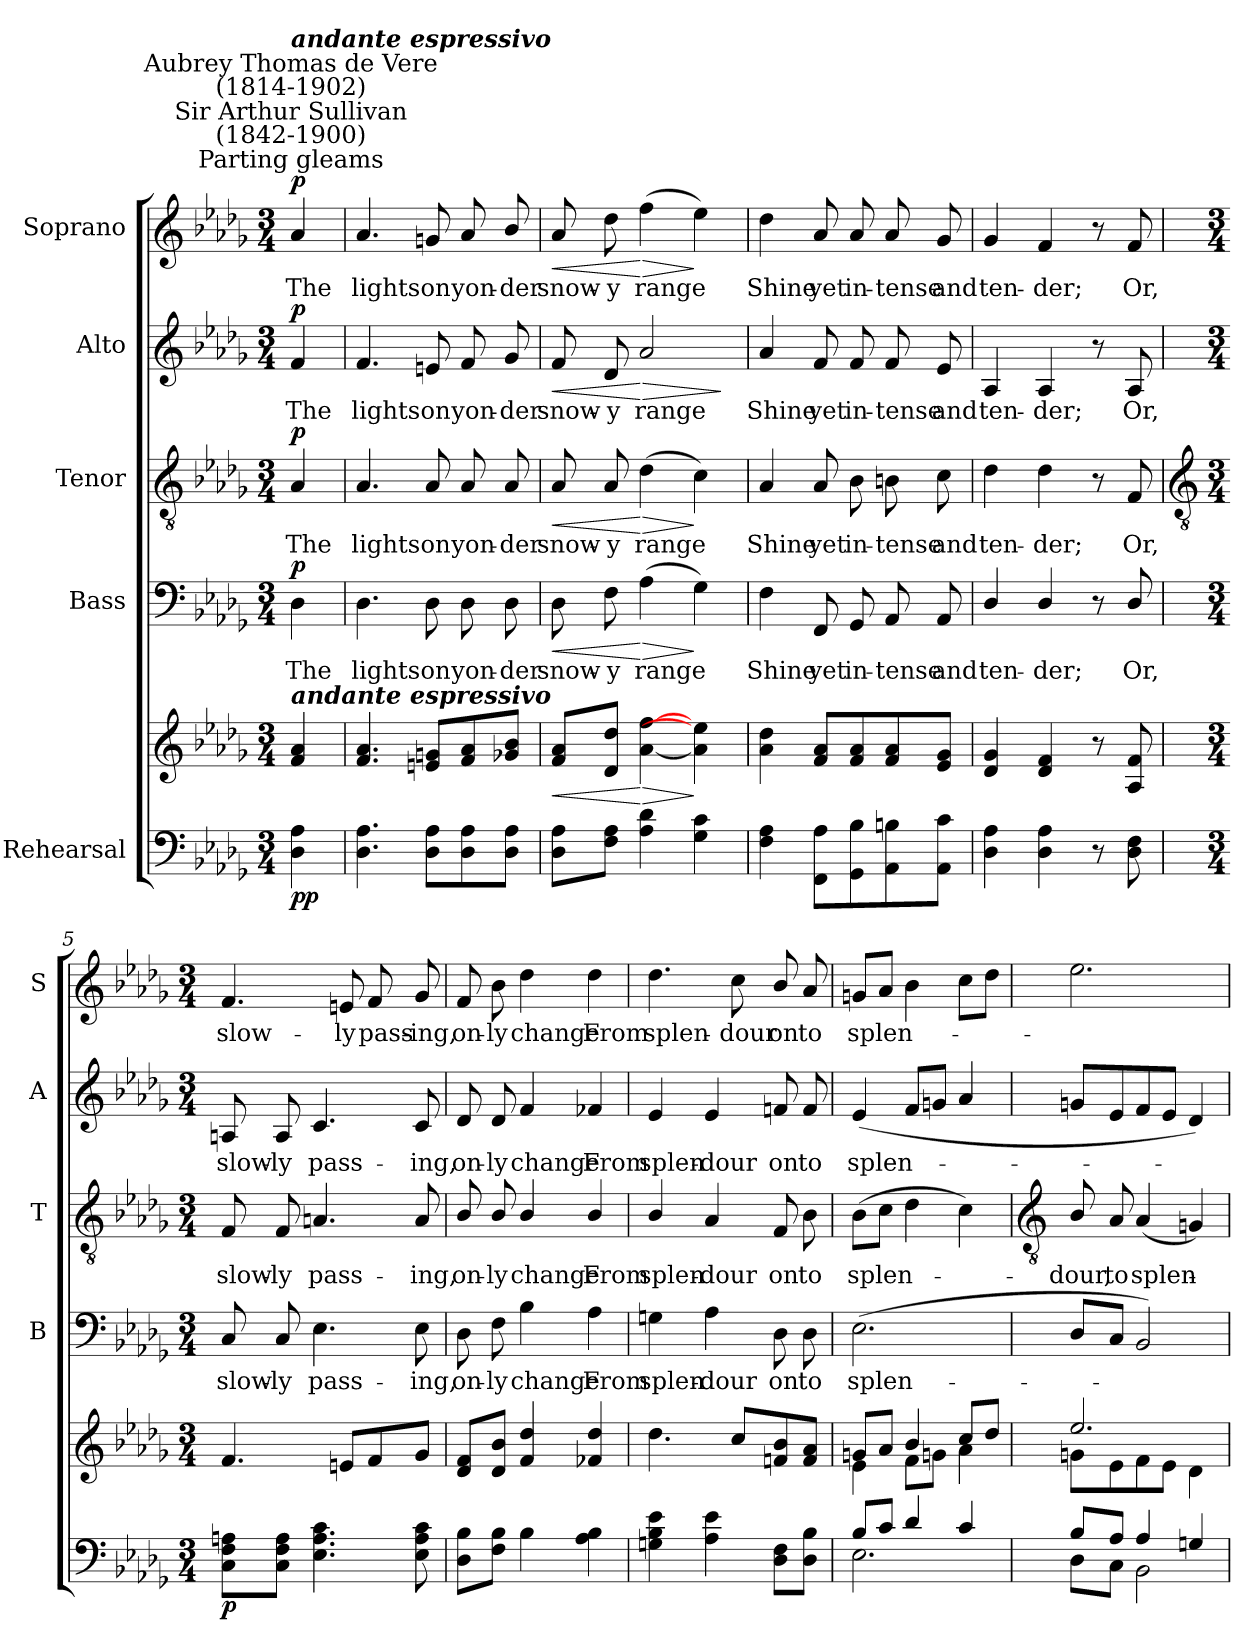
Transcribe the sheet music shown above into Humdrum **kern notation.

**kern	**kern	**dynam	**kern	**text	**dynam	**kern	**text	**dynam	**kern	**text	**dynam	**kern	**text	**dynam
*part5	*part5	*part5	*part4	*part4	*part4	*part3	*part3	*part3	*part2	*part2	*part2	*part1	*part1	*part1
*staff6	*staff5	*staff5/6	*staff4	*staff4	*staff4	*staff3	*staff3	*staff3	*staff2	*staff2	*staff2	*staff1	*staff1	*staff1
*I"Rehearsal	*	*	*I"Bass	*	*	*I"Tenor	*	*	*I"Alto	*	*	*I"Soprano	*	*
*	*	*	*I'B	*	*	*I'T	*	*	*I'A	*	*	*I'S	*	*
*clefF4	*clefG2	*	*clefF4	*	*	*clefGv2	*	*	*clefG2	*	*	*clefG2	*	*
*k[b-e-a-d-g-]	*k[b-e-a-d-g-]	*	*k[b-e-a-d-g-]	*	*	*k[b-e-a-d-g-]	*	*	*k[b-e-a-d-g-]	*	*	*k[b-e-a-d-g-]	*	*
*D-:	*D-:	*	*D-:	*	*	*D-:	*	*	*D-:	*	*	*D-:	*	*
*M3/4	*M3/4	*	*M3/4	*	*	*M3/4	*	*	*M3/4	*	*	*M3/4	*	*
*MM60	*MM60	*	*MM60	*	*	*MM60	*	*	*MM60	*	*	*MM60	*	*
=	=	=	=	=	=	=	=	=	=	=	=	=	=	=
!	!	!	!	!	!	!	!	!	!	!	!	!LO:TX:a:cj:t=Parting gleams	!	!
!	!	!	!	!	!	!	!	!	!	!	!	!LO:TX:a:cj:t=Sir Arthur Sullivan\n(1842-1900)	!	!
!	!	!	!	!	!	!	!	!	!	!	!	!LO:TX:a:cj:t=Aubrey Thomas de Vere\n(1814-1902)	!	!
!	!	!	!	!	!	!	!	!	!	!	!	!LO:TX:a:Bi:t=andante espressivo	!	!
!	!LO:TX:a:Bi:t=andante espressivo	!	!	!	!	!	!	!	!	!	!	!	!	!
!	!	!LO:DY:b=2	!	!LO:LY:b	!	!	!LO:LY:b	!	!	!LO:LY:b	!	!	!LO:LY:b	!
!	!	!LO:DY:n=1:b	!	!	!LO:DY:b	!	!	!LO:DY:b	!	!	!LO:DY:b	!	!	!LO:DY:b
4D- 4A-	4f 4a-	p p	4D-	The	p	4A-	The	p	4f	The	p	4a-	The	p
=1	=1	=1	=1	=1	=1	=1	=1	=1	=1	=1	=1	=1	=1	=1
!	!	!	!	!LO:LY:b	!	!	!LO:LY:b	!	!	!LO:LY:b	!	!	!LO:LY:b	!
4.D- 4.A-	4.f 4.a-	.	4.D-	lights	.	4.A-	lights	.	4.f	lights	.	4.a-	lights	.
!	!	!	!	!LO:LY:b	!	!	!LO:LY:b	!	!	!LO:LY:b	!	!	!LO:LY:b	!
8D- 8A-L	8en 8gnL	.	8D-	on	.	8A-	on	.	8en	on	.	8gn	on	.
!	!	!	!	!LO:LY:b	!	!	!LO:LY:b	!	!	!LO:LY:b	!	!	!LO:LY:b	!
8D- 8A-	8f 8a-	.	8D-	yon-	.	8A-	yon-	.	8f	yon-	.	8a-	yon-	.
!	!	!	!	!LO:LY:b	!	!	!LO:LY:b	!	!	!LO:LY:b	!	!	!LO:LY:b	!
8D- 8A-J	8g-X 8b-J	.	8D-	-der	.	8A-	-der	.	8g-	-der	.	8b-/	-der	.
=2	=2	=2	=2	=2	=2	=2	=2	=2	=2	=2	=2	=2	=2	=2
!	!	!LO:HP:b	!	!LO:LY:b	!LO:HP:b	!	!LO:LY:b	!LO:HP:b	!	!LO:LY:b	!LO:HP:b	!	!LO:LY:b	!LO:HP:b
8D- 8A-L	8f 8a-L	<	8D-	snow-	<	8A-	snow-	<	8f	snow-	<	8a-	snow-	<
!	!	!	!	!LO:LY:b	!	!	!LO:LY:b	!	!	!LO:LY:b	!	!	!LO:LY:b	!
8F 8A-J	8d- 8dd-J	.	8F	-y	.	8A-	-y	.	8d-	-y	.	8dd-	-y	.
!	!	!LO:HP:n=1:b	!	!LO:LY:b	!LO:HP:n=1:b	!	!LO:LY:b	!LO:HP:n=1:b	!	!LO:LY:b	!LO:HP:n=1:b	!	!LO:LY:b	!LO:HP:n=1:b
4A- 4d-	[4a- [4ff	[ >	(>4A-	range	[ >	(>4d-	range	[ >	2a-	range	[ >	(>4ff	range	[ >
4G- 4c	4a-] 4ee-]	]	4G-)	.	]	4c)	.	]	.	.	.	4ee-)	.	]
.	.	.	.	.	.	.	.	.	.	.	]	.	.	.
=3	=3	=3	=3	=3	=3	=3	=3	=3	=3	=3	=3	=3	=3	=3
!	!	!	!	!LO:LY:b	!	!	!LO:LY:b	!	!	!LO:LY:b	!	!	!LO:LY:b	!
4F 4A-	4a- 4dd-	.	4F	Shine	.	4A-	Shine	.	4a-	Shine	.	4dd-	Shine	.
!	!	!	!	!LO:LY:b	!	!	!LO:LY:b	!	!	!LO:LY:b	!	!	!LO:LY:b	!
8FF 8A-L	8f 8a-L	.	8FF	yet	.	8A-	yet	.	8f	yet	.	8a-	yet	.
!	!	!	!	!LO:LY:b	!	!	!LO:LY:b	!	!	!LO:LY:b	!	!	!LO:LY:b	!
8GG- 8B-	8f 8a-	.	8GG-	in-	.	8B-	in-	.	8f	in-	.	8a-	in-	.
!	!	!	!	!LO:LY:b	!	!	!LO:LY:b	!	!	!LO:LY:b	!	!	!LO:LY:b	!
8AA- 8Bn	8f 8a-	.	8AA-	-tense	.	8Bn	-tense	.	8f	-tense	.	8a-	-tense	.
!	!	!	!	!LO:LY:b	!	!	!LO:LY:b	!	!	!LO:LY:b	!	!	!LO:LY:b	!
8AA- 8cJ	8e- 8g-J	.	8AA-	and	.	8c	and	.	8e-	and	.	8g-	and	.
=4	=4	=4	=4	=4	=4	=4	=4	=4	=4	=4	=4	=4	=4	=4
!	!	!	!	!LO:LY:b	!	!	!LO:LY:b	!	!	!LO:LY:b	!	!	!LO:LY:b	!
4D-\ 4A-\	4d- 4g-	.	4D-/	ten-	.	4d-	ten-	.	4A-	ten-	.	4g-	ten-	.
!	!	!	!	!LO:LY:b	!	!	!LO:LY:b	!	!	!LO:LY:b	!	!	!LO:LY:b	!
4D-\ 4A-\	4d- 4f	.	4D-/	-der;	.	4d-	-der;	.	4A-	-der;	.	4f	-der;	.
8r	8r	.	8r	.	.	8r	.	.	8r	.	.	8r	.	.
!	!	!	!	!LO:LY:b	!	!	!LO:LY:b	!	!	!LO:LY:b	!	!	!LO:LY:b	!
8D-\ 8F\	8A- 8f	.	8D-/	Or,	.	8F	Or,	.	8A-	Or,	.	8f	Or,	.
!!LO:LB:g=z
=5	=5	=5	=5	=5	=5	=5	=5	=5	=5	=5	=5	=5	=5	=5
*	*	*	*	*	*	*clefGv2	*	*	*	*	*	*	*	*
*M3/4	*M3/4	*	*M3/4	*	*	*M3/4	*	*	*M3/4	*	*	*M3/4	*	*
*	*^	*	*	*	*	*	*	*	*	*	*	*	*	*
!LO:N:vis=1	!	!LO:N:vis=1	!LO:DY:b=2	!	!LO:LY:b	!	!	!LO:LY:b	!	!	!LO:LY:b	!	!	!LO:LY:b	!
*^	*	*	*	*	*	*	*	*	*	*	*	*	*	*	*
2.ryy	8C\ 8F\ 8An\L	4.f/	2.ryy	p	8C	slow-	.	8F	slow-	.	8An	slow-	.	4.f	slow-	.
!	!	!	!	!	!	!LO:LY:b	!	!	!LO:LY:b	!	!	!LO:LY:b	!	!	!	!
.	8C\ 8F\ 8A\J	.	.	.	8C	-ly	.	8F	-ly	.	8A	-ly	.	.	.	.
!	!	!	!	!	!	!LO:LY:b	!	!	!LO:LY:b	!	!	!LO:LY:b	!	!	!	!
.	4.E-\ 4.A\ 4.c\	.	.	.	4.E-	pass-	.	4.An	pass-	.	4.c	pass-	.	.	.	.
!	!	!	!	!	!	!	!	!	!	!	!	!	!	!	!LO:LY:b	!
.	.	8en/L	.	.	.	.	.	.	.	.	.	.	.	8en	-ly	.
!	!	!	!	!	!	!	!	!	!	!	!	!	!	!	!LO:LY:b	!
.	.	8f/	.	.	.	.	.	.	.	.	.	.	.	8f	pass-	.
!	!	!	!	!	!	!LO:LY:b	!	!	!LO:LY:b	!	!	!LO:LY:b	!	!	!LO:LY:b	!
.	8E-\ 8A\ 8c\	8g-/J	.	.	8E-	-ing,	.	8A	-ing,	.	8c	-ing,	.	8g-	-ing,	.
=6	=6	=6	=6	=6	=6	=6	=6	=6	=6	=6	=6	=6	=6	=6	=6	=6
!LO:N:vis=1	!	!	!LO:N:vis=1	!	!	!LO:LY:b	!	!	!LO:LY:b	!	!	!LO:LY:b	!	!	!LO:LY:b	!
2.ryy	8D-\ 8B-\L	8d-/ 8f/L	2.ryy	.	8D-	on-	.	8B-/	on-	.	8d-	on-	.	8f	on-	.
!	!	!	!	!	!	!LO:LY:b	!	!	!LO:LY:b	!	!	!LO:LY:b	!	!	!LO:LY:b	!
.	8F\ 8B-\J	8d-/ 8b-/J	.	.	8F	-ly	.	8B-/	-ly	.	8d-	-ly	.	8b-	-ly	.
!	!	!	!	!	!	!LO:LY:b	!	!	!LO:LY:b	!	!	!LO:LY:b	!	!	!LO:LY:b	!
.	4B-\	4f/ 4dd-/	.	.	4B-	change	.	4B-/	change	.	4f	change	.	4dd-	change	.
!	!	!	!	!	!	!LO:LY:b	!	!	!LO:LY:b	!	!	!LO:LY:b	!	!	!LO:LY:b	!
.	4A-\ 4B-\	4f-X/ 4dd-/	.	.	4A-	From	.	4B-/	From	.	4f-X	From	.	4dd-	From	.
=7	=7	=7	=7	=7	=7	=7	=7	=7	=7	=7	=7	=7	=7	=7	=7	=7
!LO:N:vis=1	!	!	!	!	!	!LO:LY:b	!	!	!LO:LY:b	!	!	!LO:LY:b	!	!	!LO:LY:b	!
2.ryy	4Gn\ 4B-\ 4e-\	4.dd-\	2.ryy	.	4Gn	splen-	.	4B-/	splen-	.	4e-	splen-	.	4.dd-	splen-	.
!	!	!	!	!	!	!LO:LY:b	!	!	!LO:LY:b	!	!	!LO:LY:b	!	!	!	!
.	4A-\ 4e-\	.	.	.	4A-	-dour	.	4A-	-dour	.	4e-	-dour	.	.	.	.
!	!	!	!	!	!	!	!	!	!	!	!	!	!	!	!LO:LY:b	!
.	.	8cc\L	.	.	.	.	.	.	.	.	.	.	.	8cc	-dour	.
!	!	!	!	!	!	!LO:LY:b	!	!	!LO:LY:b	!	!	!LO:LY:b	!	!	!LO:LY:b	!
.	8D-\ 8F\L	8fn/ 8b-/	.	.	8D-	on	.	8F	on	.	8fn	on	.	8b-/	on	.
!	!	!	!	!	!	!LO:LY:b	!	!	!LO:LY:b	!	!	!LO:LY:b	!	!	!LO:LY:b	!
.	8D-\ 8B-\J	8f/ 8a-/J	.	.	8D-	to	.	8B-	to	.	8f	to	.	8a-	to	.
=8	=8	=8	=8	=8	=8	=8	=8	=8	=8	=8	=8	=8	=8	=8	=8	=8
!	!	!	!	!	!	!LO:LY:b	!	!	!LO:LY:b	!	!	!LO:LY:b	!	!	!LO:LY:b	!
8B-/L	2.E-\	8gn/L	4e-\	.	(<2.E-	splen-	.	(>8B-L	splen-	.	(<4e-	splen-	.	8gnL	splen-	.
8c/J	.	8a-/J	.	.	.	.	.	8cJ	.	.	.	.	.	8a-J	.	.
4d-/	.	4b-/	8f\L	.	.	.	.	4d-	.	.	8fL	.	.	4b-	.	.
.	.	.	8gn\J	.	.	.	.	.	.	.	8gnJ	.	.	.	.	.
4c/	.	8cc/L	4a-\	.	.	.	.	4c)	.	.	4a-	.	.	8ccL	.	.
.	.	8dd-/J	.	.	.	.	.	.	.	.	.	.	.	8dd-J	.	.
!!LO:LB:g=z
=9	=9	=9	=9	=9	=9	=9	=9	=9	=9	=9	=9	=9	=9	=9	=9	=9
*	*	*	*	*	*	*	*	*clefGv2	*	*	*	*	*	*	*	*
!	!	!	!	!	!	!	!	!	!LO:LY:b	!	!	!	!	!	!	!
8B-/L	8D-\L	2.ee-/	8gn\L	.	8D-L	.	.	8B-/	dour,	.	8gnL	.	.	2.ee-	.	.
!	!	!	!	!	!	!	!	!	!LO:LY:b	!	!	!	!	!	!	!
8A-/J	8C\J	.	8e-\	.	8CJ	.	.	8A-	to	.	8e-	.	.	.	.	.
!	!	!	!	!	!	!	!	!	!LO:LY:b	!	!	!	!	!	!	!
4A-/	2BB-\	.	8f\	.	2BB-)	.	.	(<4A-	splen-	.	8f	.	.	.	.	.
.	.	.	8e-\J	.	.	.	.	.	.	.	8e-J	.	.	.	.	.
4Gn/	.	.	4d-\	.	.	.	.	4Gn)	.	.	4d-)	.	.	.	.	.
*v	*v	*	*	*	*	*	*	*	*	*	*	*	*	*	*	*
*	*v	*v	*	*	*	*	*	*	*	*	*	*	*	*	*
=	=	=	=	=	=	=	=	=	=	=	=	=	=	=
*-	*-	*-	*-	*-	*-	*-	*-	*-	*-	*-	*-	*-	*-	*-
